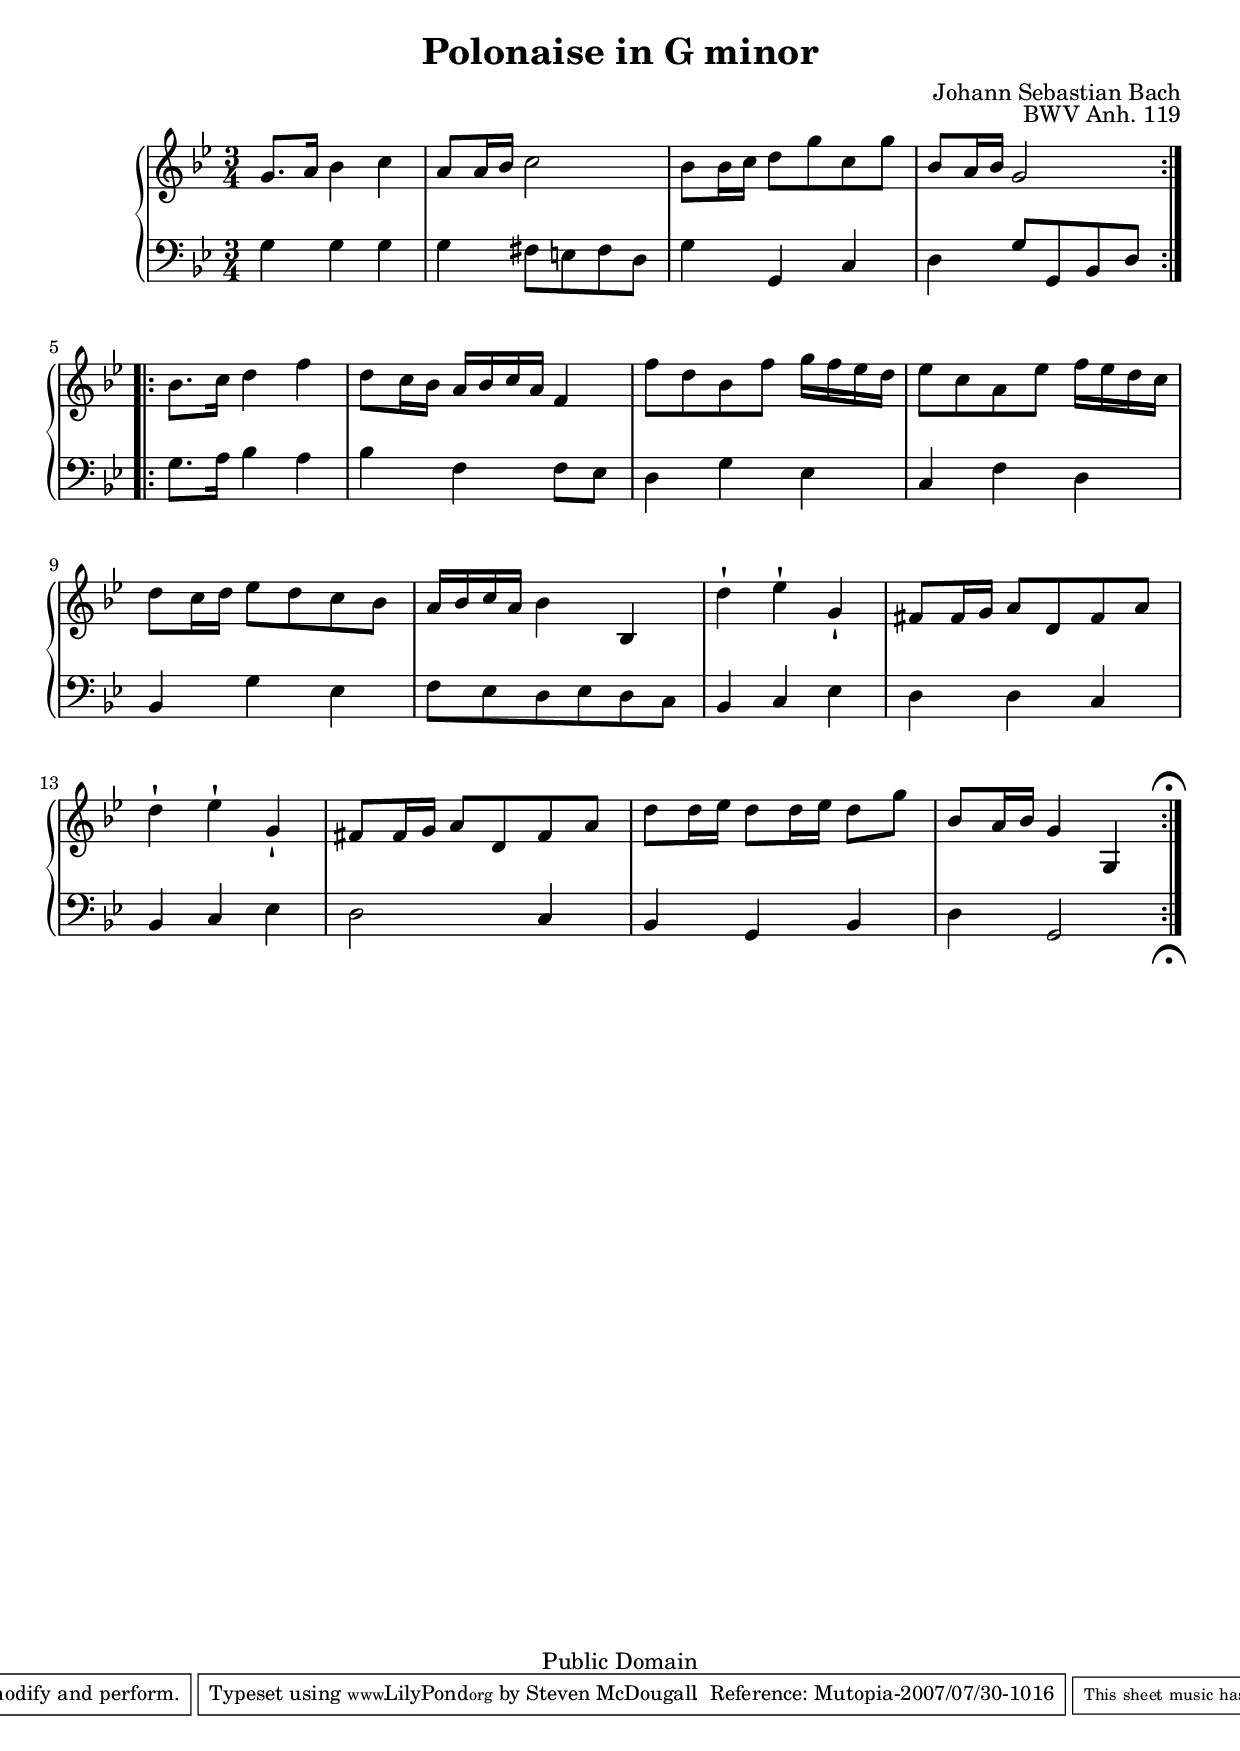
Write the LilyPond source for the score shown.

\version "2.10.25"
\include "english.ly"

\header
{
  title    	    = "Polonaise in G minor"
  composer 	    = "Johann Sebastian Bach"
  opus     	    = "BWV Anh. 119"
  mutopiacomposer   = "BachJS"
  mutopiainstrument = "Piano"
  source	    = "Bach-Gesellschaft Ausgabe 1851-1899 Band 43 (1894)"
  sourceurl         = "http://imslp.org/wiki/Notebook_for_Anna_Magdalena_Bach_(Bach,_Johann_Sebastian)"
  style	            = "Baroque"
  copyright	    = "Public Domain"
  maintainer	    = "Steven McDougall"
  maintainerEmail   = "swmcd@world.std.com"
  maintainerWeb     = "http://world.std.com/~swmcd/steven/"
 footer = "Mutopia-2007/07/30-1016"
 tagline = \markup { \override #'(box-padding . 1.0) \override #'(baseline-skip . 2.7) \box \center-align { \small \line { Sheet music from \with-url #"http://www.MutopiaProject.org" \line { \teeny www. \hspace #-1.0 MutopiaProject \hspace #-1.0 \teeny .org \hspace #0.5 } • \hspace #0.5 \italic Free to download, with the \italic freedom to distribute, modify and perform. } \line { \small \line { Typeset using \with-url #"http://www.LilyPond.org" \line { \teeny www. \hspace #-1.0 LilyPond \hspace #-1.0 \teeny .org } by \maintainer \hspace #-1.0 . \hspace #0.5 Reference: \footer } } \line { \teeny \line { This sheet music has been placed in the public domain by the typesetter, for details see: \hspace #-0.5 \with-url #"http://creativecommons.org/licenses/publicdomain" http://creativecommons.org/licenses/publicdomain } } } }
}


upper = \relative g'
{
  \clef treble 
  \key bf \major
  \time 3/4

  \repeat volta 2
  {
    g8. a16 bf4 c 	   			       	| % 1
    a8 a16 bf c2  	   			       	| % 2
    bf8 bf16 c d8 g c, g'  			       	| % 3
    bf,8 a16 bf g2         			       	| % 4
  }

  \repeat volta 2
  {
    bf8. c16 d4 f4         			       	| % 5
    d8 c16 bf a bf c a f4  			       	| % 6
    f'8 d bf f' g16 f ef d 			       	| % 7
    ef8 c a ef' f16 ef d c 			       	| % 8
    d8 c16 d ef8 d c bf    			       	| % 9
    a16 bf c a bf4 bf,     			       	| % 10
    d'4\staccatissimo ef\staccatissimo g,\staccatissimo | % 11
    fs8 fs16 g a8 d, fs a                              	| % 12
    d4\staccatissimo ef\staccatissimo g,\staccatissimo 	| % 13
    fs8 fs16 g a8 d, fs a                              	| % 14
    d8 d16 ef d8 d16 ef d8 g                           	| % 15
    bf,8 a16 bf g4 g,                                  	| % 16
  }

  \override Score.RehearsalMark #'break-visibility = #begin-of-line-invisible
  \override Score.RehearsalMark #'extra-offset = #'( -0.6 . 0.0 )
  \mark \markup { \musicglyph #"scripts.ufermata" }
}

lower = \relative g
{
  \clef bass
  \key bf \major
  \time 3/4
  
  \repeat volta 2
  {
    g4 g g         | % 1
    g4 fs8 e fs d  | % 2
    g4 g, c        | % 3
    d4 g8 g, bf d  | % 4
  }

  \repeat volta 2
  {
    g8. a16 bf4 a  | % 5
    bf4 f f8 ef    | % 6
    d4 g ef        | % 7
    c4 f d         | % 8
    bf4 g' ef      | % 9
    f8 ef d ef d c | % 10
    bf4 c ef       | % 11
    d4 d c         | % 12
    bf4 c ef       | % 13
    d2 c4          | % 14
    bf4 g bf       | % 15
    d4 g,2         | % 16
  }

  \override Staff.RehearsalMark #'direction = #-1
  \override Score.RehearsalMark #'extra-offset = #'( -0.6 . 0.0 )
  \mark \markup { \musicglyph #"scripts.dfermata" }
}

\score 
{
  \new PianoStaff
  <<
    \new Staff = upper \upper
    \new Staff = lower \lower
  >>
  
  \layout
  {
    \context 
    {
      \Score
      \remove "Mark_engraver"
    }
    \context 
    {
      \Staff
      \consists "Mark_engraver"
    }
  } 

  \midi   { }
}
